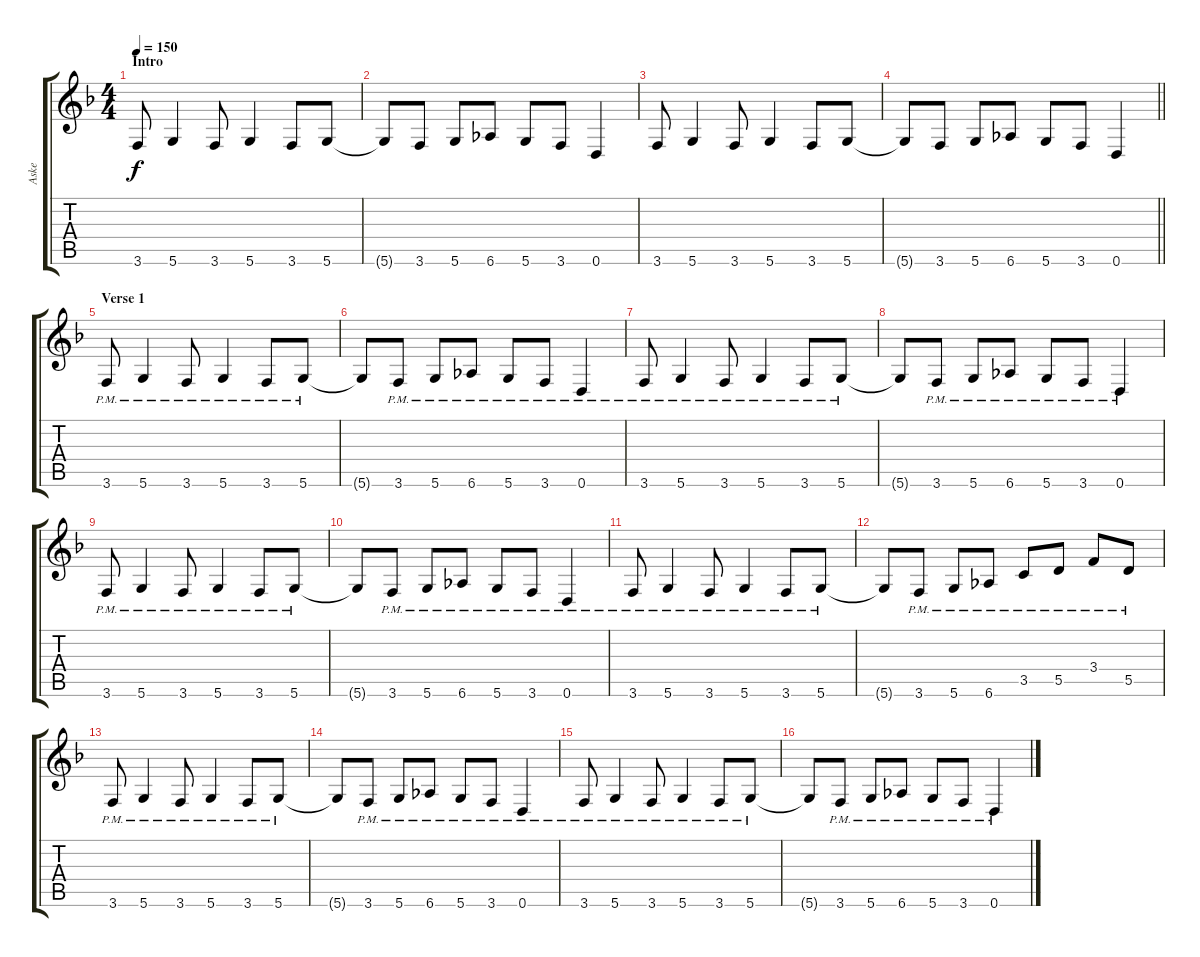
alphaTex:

\track ("Aske" "Aske") {instrument overdrivenguitar}
\staff {score tabs}
\tuning (E4 B3 G3 D3 A2 D2) {hide}
\ts (4 4)
\section ("" "Intro")
\tempo 150
\clef g2
\ks dminor
3.6.8{dy f instrument overdrivenguitar} 5.6.4 3.6.8 5.6.4 3.6.8 5.6.8 |
5.6{t}.8 3.6.8 5.6.8 6.6.8 5.6.8 3.6.8 0.6.4 |
3.6.8 5.6.4 3.6.8 5.6.4 3.6.8 5.6.8 |
\barLineRight lightlight
5.6{t}.8 3.6.8 5.6.8 6.6.8 5.6.8 3.6.8 0.6.4 |
\section ("" "Verse 1")
3.6{pm}.8{balance 8} 5.6{pm}.4 3.6{pm}.8 5.6{pm}.4 3.6{pm}.8 5.6{pm}.8 |
5.6{t}.8 3.6{pm}.8 5.6{pm}.8 6.6{pm}.8 5.6{pm}.8 3.6{pm}.8 0.6{pm}.4 |
3.6{pm}.8 5.6{pm}.4 3.6{pm}.8 5.6{pm}.4 3.6{pm}.8 5.6{pm}.8 |
5.6{t}.8 3.6{pm}.8 5.6{pm}.8 6.6{pm}.8 5.6{pm}.8 3.6{pm}.8 0.6{pm}.4 |
3.6{pm}.8 5.6{pm}.4 3.6{pm}.8 5.6{pm}.4 3.6{pm}.8 5.6{pm}.8 |
5.6{t}.8 3.6{pm}.8 5.6{pm}.8 6.6{pm}.8 5.6{pm}.8 3.6{pm}.8 0.6{pm}.4 |
3.6{pm}.8 5.6{pm}.4 3.6{pm}.8 5.6{pm}.4 3.6{pm}.8 5.6{pm}.8 |
5.6{t}.8 3.6{pm}.8 5.6{pm}.8 6.6{pm}.8 3.5{pm}.8 5.5{pm}.8 3.4{pm}.8 5.5{pm}.8 |
3.6{pm}.8{balance 8} 5.6{pm}.4 3.6{pm}.8 5.6{pm}.4 3.6{pm}.8 5.6{pm}.8 |
5.6{t}.8 3.6{pm}.8 5.6{pm}.8 6.6{pm}.8 5.6{pm}.8 3.6{pm}.8 0.6{pm}.4 |
3.6{pm}.8 5.6{pm}.4 3.6{pm}.8 5.6{pm}.4 3.6{pm}.8 5.6{pm}.8 |
5.6{t}.8 3.6{pm}.8 5.6{pm}.8 6.6{pm}.8 5.6{pm}.8 3.6{pm}.8 0.6{pm}.4
